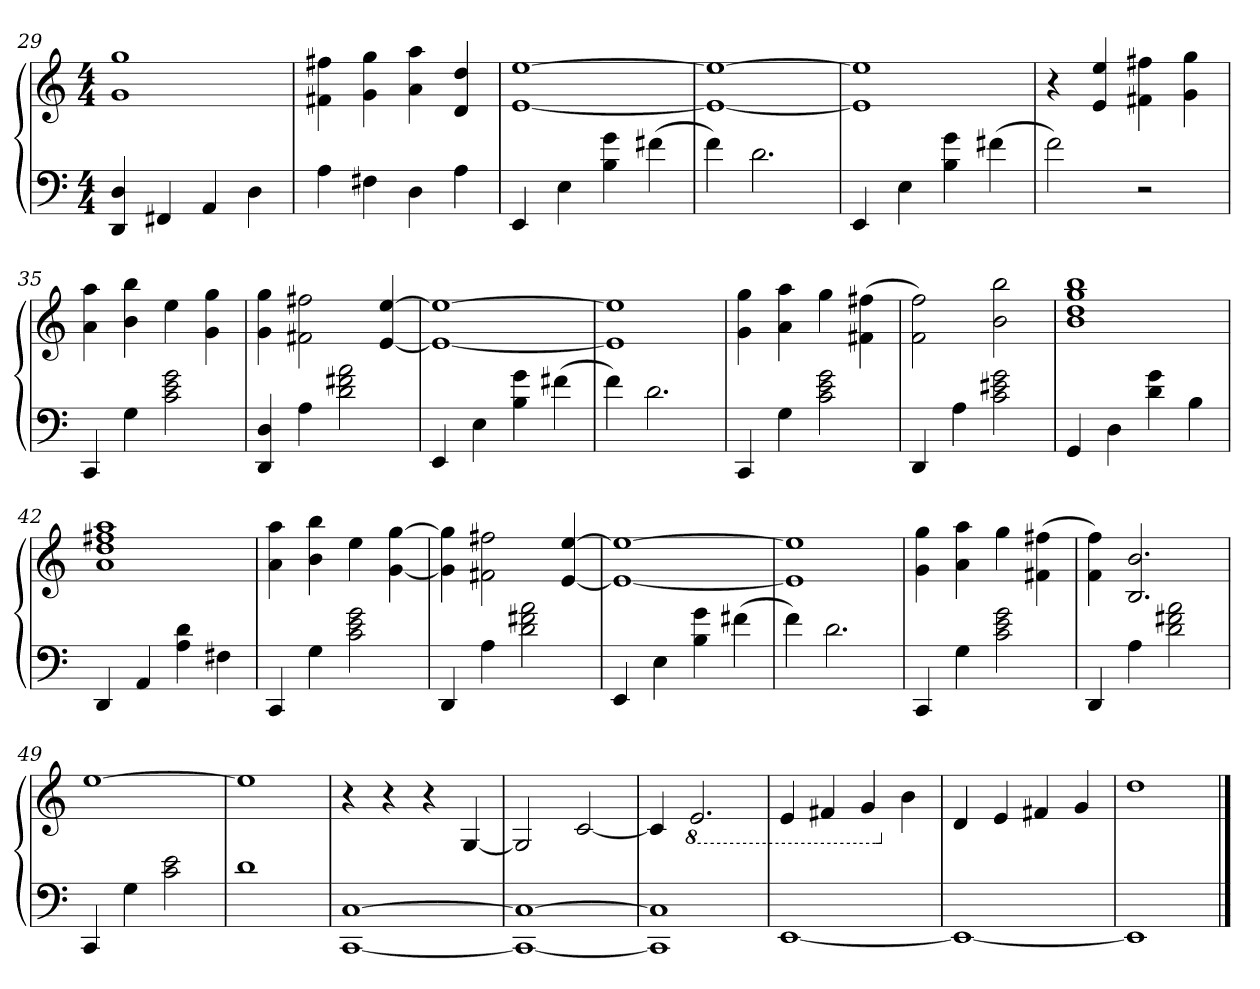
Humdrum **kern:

**kern	**kern
*part1	*part1
*staff2	*staff1
*clefF4	*clefG2
*M4/4	*M4/4
=29	=29
4DD 4D	1g 1gg
4FF#X	.
4AA	.
4D	.
!!LO:LB:g=z
=30	=30
4A	4f#X 4ff#X
4F#X	4g 4gg
4D	4a 4aa
4A	4d 4dd
=31	=31
4EE	[1e [1ee
4E	.
4B 4g	.
(4f#X	.
=32	=32
4f)	1e_ 1ee_
2.d	.
=33	=33
4EE	1e] 1ee]
4E	.
4B 4g	.
(4f#X	.
=34	=34
2f)	4r
.	4e 4ee
2r	4f#X 4ff#X
.	4g 4gg
=35	=35
4CC	4a 4aa
4G	4b 4bb
2c 2e 2g	4ee
.	4g 4gg
=36	=36
4DD 4D	4g 4gg
4A	2f#X 2ff#X
2d 2f#X 2a	.
.	[4e [4ee
=37	=37
4EE	1e_ 1ee_
4E	.
4B 4g	.
(4f#X	.
!!LO:LB:g=z
=38	=38
4f)	1e] 1ee]
2.d	.
=39	=39
4CC	4g 4gg
4G	4a 4aa
2c 2e 2g	4gg
.	(4f#X 4ff#X
=40	=40
4DD	2f 2ff)
4A	.
2c 2e#X 2g	2b 2bb
=41	=41
4GG	1b 1dd 1gg 1bb
4D	.
4d 4g	.
4B	.
=42	=42
4DD	1a 1dd 1ff#X 1aa
4AA	.
4A 4d	.
4F#X	.
=43	=43
4CC	4a 4aa
4G	4b 4bb
2c 2e 2g	4ee
.	[4g [4gg
=44	=44
4DD	4g] 4gg]
4A	2f#X 2ff#X
2d 2f#X 2a	.
.	[4e [4ee
=45	=45
4EE	1e_ 1ee_
4E	.
4B 4g	.
(4f#X	.
!!LO:PB:g=z
=46	=46
4f)	1e] 1ee]
2.d	.
=47	=47
4CC	4g 4gg
4G	4a 4aa
2c 2e 2g	4gg
.	(4f#X 4ff#X
=48	=48
4DD	4f 4ff)
4A	2.B 2.b
2d 2f#X 2a	.
=49	=49
*	*MM90
4CC	[1ee
4G	.
2c 2e	.
=50	=50
1d	1ee]
=51	=51
*	*MM105
[1CC [1C	4r
.	4r
.	4r
.	[4G
=52	=52
1CC_ 1C_	2G]
.	[2c
=53	=53
1CC] 1C]	4c]
*	*8ba
.	2.E
=54	=54
*	*MM85
[1EE	4E
.	4F#X
.	4G
*	*X8ba
.	4b
!!LO:LB:g=z
=55	=55
1EE_	4d
.	4e
.	4f#X
.	4g
=56	=56
*	*MM70
1EE]	1dd
==	==
*-	*-
